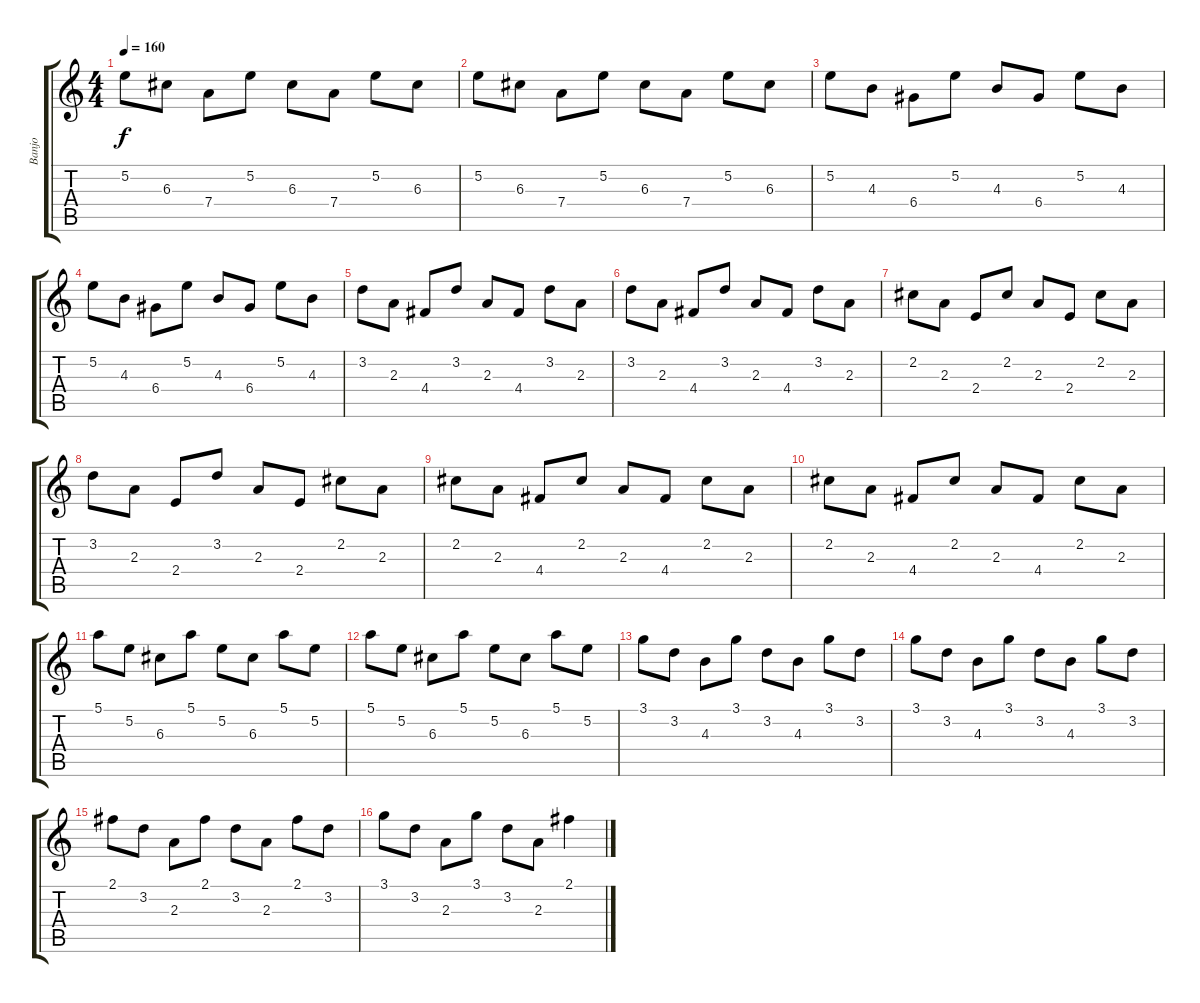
\track ("Banjo" "Banjo") {instrument banjo}
\staff {score tabs}
\tuning (E4 B3 G3 D3 A2 E2) {hide}
\displaytranspose 12
\ts (4 4)
\tempo 160
\clef g2
\ks c
5.2.8{dy f} 6.3.8 7.4.8 5.2.8 6.3.8 7.4.8 5.2.8 6.3.8 |
5.2.8 6.3.8 7.4.8 5.2.8 6.3.8 7.4.8 5.2.8 6.3.8 |
5.2.8 4.3.8 6.4.8 5.2.8 4.3.8 6.4.8 5.2.8 4.3.8 |
5.2.8 4.3.8 6.4.8 5.2.8 4.3.8 6.4.8 5.2.8 4.3.8 |
3.2.8 2.3.8 4.4.8 3.2.8 2.3.8 4.4.8 3.2.8 2.3.8 |
3.2.8 2.3.8 4.4.8 3.2.8 2.3.8 4.4.8 3.2.8 2.3.8 |
2.2.8 2.3.8 2.4.8 2.2.8 2.3.8 2.4.8 2.2.8 2.3.8 |
3.2.8 2.3.8 2.4.8 3.2.8 2.3.8 2.4.8 2.2.8 2.3.8 |
2.2.8 2.3.8 4.4.8 2.2.8 2.3.8 4.4.8 2.2.8 2.3.8 |
2.2.8 2.3.8 4.4.8 2.2.8 2.3.8 4.4.8 2.2.8 2.3.8 |
5.1.8 5.2.8 6.3.8 5.1.8 5.2.8 6.3.8 5.1.8 5.2.8 |
5.1.8 5.2.8 6.3.8 5.1.8 5.2.8 6.3.8 5.1.8 5.2.8 |
3.1.8 3.2.8 4.3.8 3.1.8 3.2.8 4.3.8 3.1.8 3.2.8 |
3.1.8 3.2.8 4.3.8 3.1.8 3.2.8 4.3.8 3.1.8 3.2.8 |
2.1.8 3.2.8 2.3.8 2.1.8 3.2.8 2.3.8 2.1.8 3.2.8 |
3.1.8 3.2.8 2.3.8 3.1.8 3.2.8 2.3.8 2.1.4
